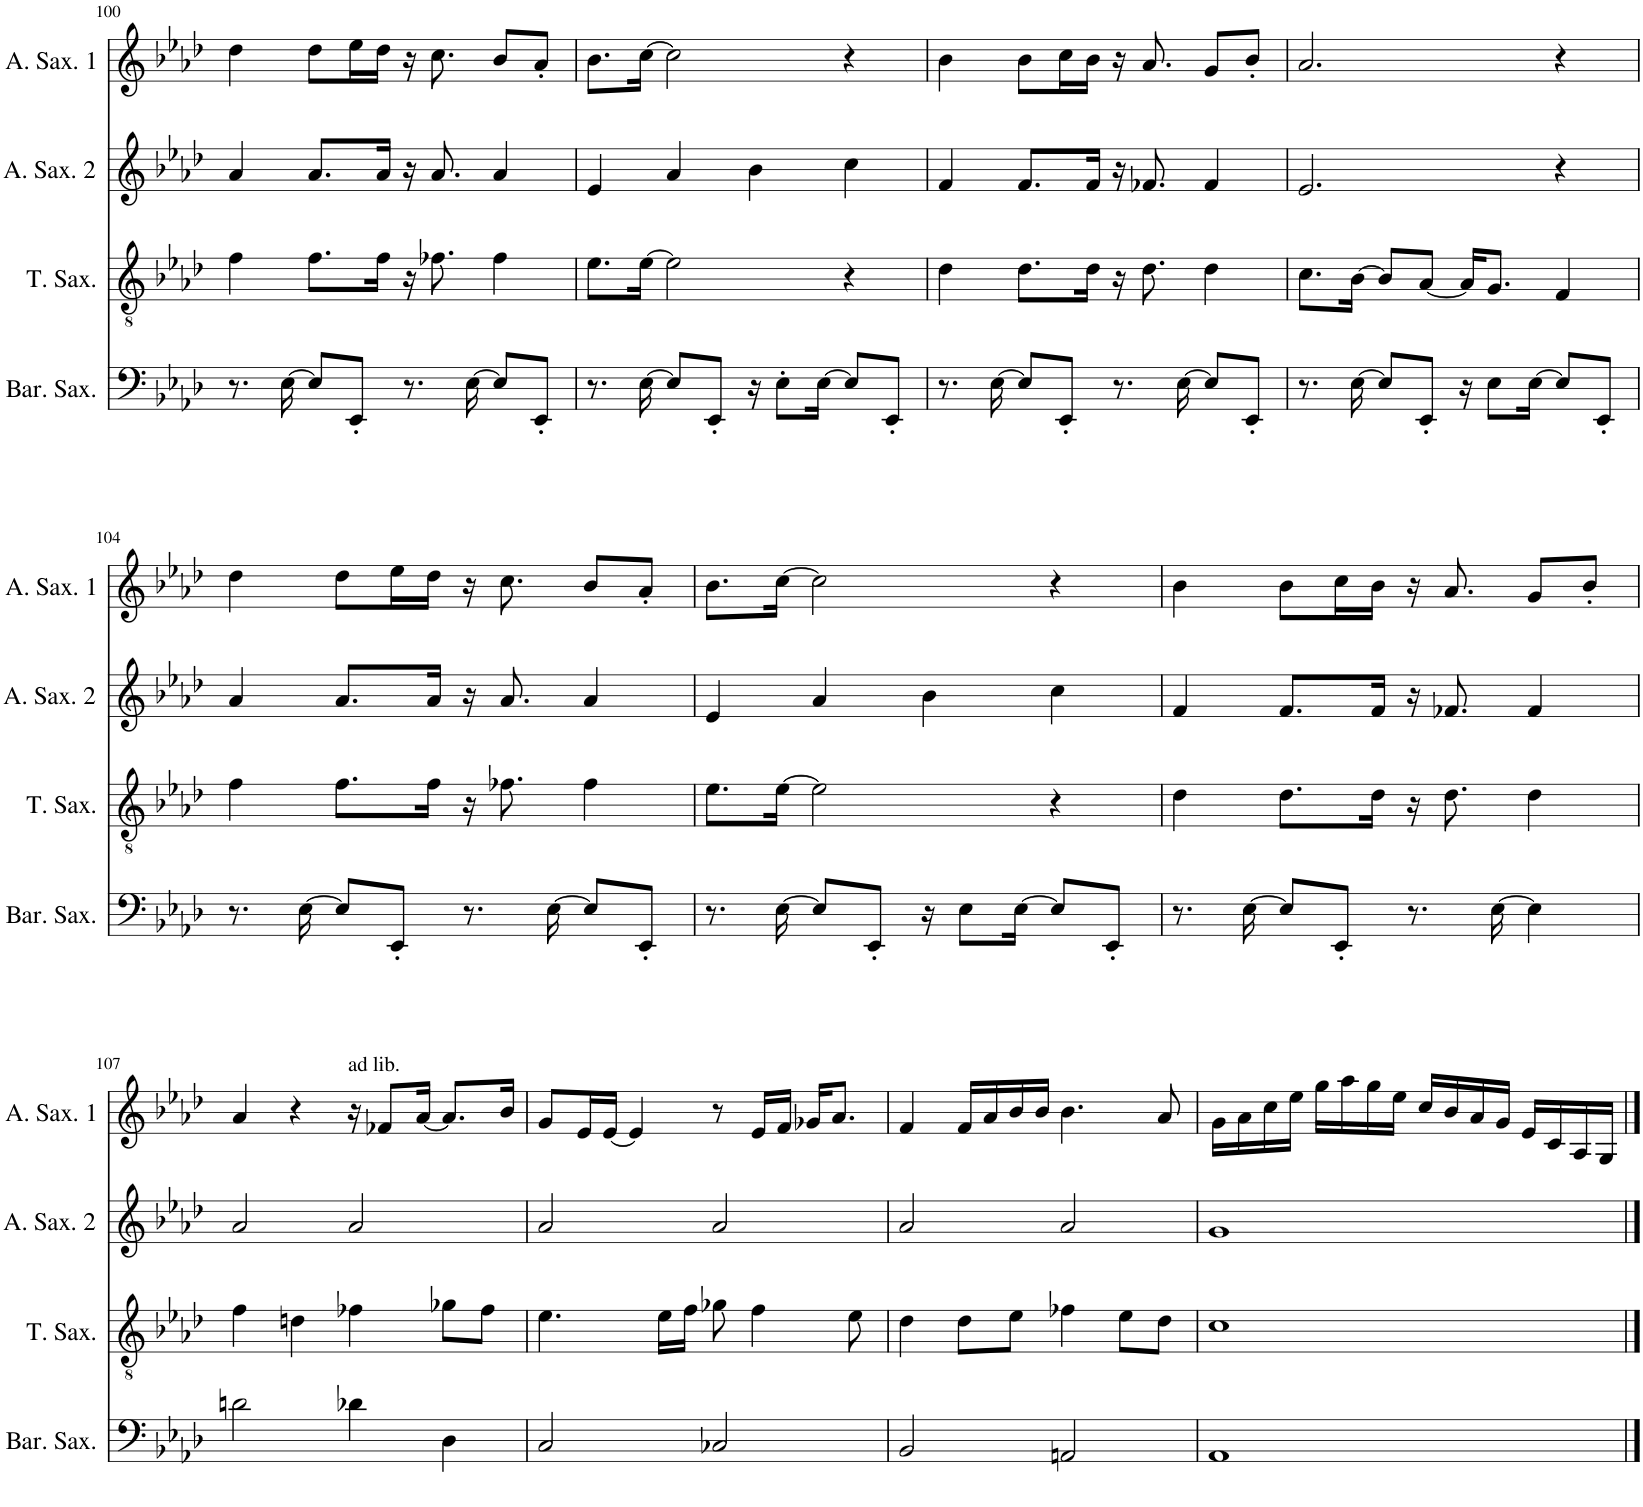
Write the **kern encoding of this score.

**kern	**kern	**kern	**kern
*part4	*part3	*part2	*part1
*staff4	*staff3	*staff2	*staff1
*I"Baritone Saxophone	*I"Tenor Saxophone	*I"Alto Saxophone 2	*I"Alto Saxophone 1
*I'Bar. Sax.	*I'T. Sax.	*I'A. Sax. 2	*I'A. Sax. 1
!!LO:PB:g=z
*clefF4	*clefGv2	*clefG2	*clefG2
*ITrd12c21	*ITrd8c14	*ITrd5c9	*ITrd5c9
*k[b-e-a-d-]	*k[b-e-a-d-]	*k[b-e-a-d-]	*k[b-e-a-d-]
*M4/4	*M4/4	*M4/4	*M4/4
*met(c)	*met(c)	*met(c)	*met(c)
=100	=100	=100	=100
8.r	4f\	4a-/	4dd-\
[16E-\	.	.	.
8E-/L]	8.f\L	8.a-/L	8dd-\L
8EE-'/J	.	.	16ee-\L
.	16f\Jk	16a-/Jk	16dd-\JJ
8.r	16r	16r	16r
.	8.f-X\	8.a-/	8.cc\
[16E-\	.	.	.
8E-/L]	4f-\	4a-/	8b-/L
8EE-'/J	.	.	8a-'/J
=101	=101	=101	=101
8.r	8.e-\L	4e-/	8.b-\L
[16E-\	[16e-\Jk	.	[16cc\Jk
8E-/L]	2e-\]	4a-/	2cc\]
8EE-'/J	.	.	.
16r	.	4b-\	.
8E-'\L	.	.	.
[16E-\Jk	.	.	.
8E-/L]	4r	4cc\	4r
8EE-'/J	.	.	.
=102	=102	=102	=102
8.r	4d-\	4f/	4b-\
[16E-\	.	.	.
8E-/L]	8.d-\L	8.f/L	8b-\L
8EE-'/J	.	.	16cc\L
.	16d-\Jk	16f/Jk	16b-\JJ
8.r	16r	16r	16r
.	8.d-\	8.f-X/	8.a-/
[16E-\	.	.	.
8E-/L]	4d-\	4f-/	8g/L
8EE-'/J	.	.	8b-'/J
=103	=103	=103	=103
8.r	8.c\L	2.e-/	2.a-/
[16E-\	[16B-\Jk	.	.
8E-/L]	8B-/L]	.	.
8EE-'/J	[8A-/J	.	.
16r	16A-/KL]	.	.
8E-\L	8.G/J	.	.
[16E-\Jk	.	.	.
8E-/L]	4F/	4r	4r
8EE-'/J	.	.	.
!!LO:LB:g=z
=104	=104	=104	=104
8.r	4f\	4a-/	4dd-\
[16E-\	.	.	.
8E-/L]	8.f\L	8.a-/L	8dd-\L
8EE-'/J	.	.	16ee-\L
.	16f\Jk	16a-/Jk	16dd-\JJ
8.r	16r	16r	16r
.	8.f-X\	8.a-/	8.cc\
[16E-\	.	.	.
8E-/L]	4f-\	4a-/	8b-/L
8EE-'/J	.	.	8a-'/J
=105	=105	=105	=105
8.r	8.e-\L	4e-/	8.b-\L
[16E-\	[16e-\Jk	.	[16cc\Jk
8E-/L]	2e-\]	4a-/	2cc\]
8EE-'/J	.	.	.
16r	.	4b-\	.
8E-\L	.	.	.
[16E-\Jk	.	.	.
8E-/L]	4r	4cc\	4r
8EE-'/J	.	.	.
=106	=106	=106	=106
8.r	4d-\	4f/	4b-\
[16E-\	.	.	.
8E-/L]	8.d-\L	8.f/L	8b-\L
8EE-'/J	.	.	16cc\L
.	16d-\Jk	16f/Jk	16b-\JJ
8.r	16r	16r	16r
.	8.d-\	8.f-X/	8.a-/
[16E-\	.	.	.
4E-\]	4d-\	4f-/	8g/L
.	.	.	8b-'/J
!!LO:LB:g=z
=107	=107	=107	=107
2dn\	4f\	2a-/	4a-/
.	4dn\	.	4r
!	!	!	!LO:TX:a:t=ad lib.
4d-X\	4f-X\	2a-/	16r
.	.	.	8f-X/L
.	.	.	[16a-/Jk
4D-\	8g-X\L	.	8.a-/L]
.	8f-\J	.	.
.	.	.	16b-/Jk
=108	=108	=108	=108
2C/	4.e-\	2a-/	8g/L
.	.	.	16e-/L
.	.	.	[16e-/JJ
.	.	.	4e-/]
.	16e-\LL	.	.
.	16f\JJ	.	.
2C-X/	8g-X\	2a-/	8r
.	4f\	.	16e-/LL
.	.	.	16f/JJ
.	.	.	16g-X/KL
.	.	.	8.a-/J
.	8e-\	.	.
=109	=109	=109	=109
2BB-/	4d-\	2a-/	4f/
.	8d-\L	.	16f/LL
.	.	.	16a-/
.	8e-\J	.	16b-/
.	.	.	16b-/JJ
2AAn/	4f-X\	2a-/	4.b-\
.	8e-\L	.	.
.	8d-\J	.	8a-/
=110	=110	=110	=110
1AA-	1c	1g	16g\LL
.	.	.	16a-\
.	.	.	16cc\
.	.	.	16ee-\JJ
.	.	.	16gg\LL
.	.	.	16aa-\
.	.	.	16gg\
.	.	.	16ee-\JJ
.	.	.	16cc/LL
.	.	.	16b-/
.	.	.	16a-/
.	.	.	16g/JJ
.	.	.	16e-/LL
.	.	.	16c/
.	.	.	16A-/
.	.	.	16G/JJ
==	==	==	==
*-	*-	*-	*-
